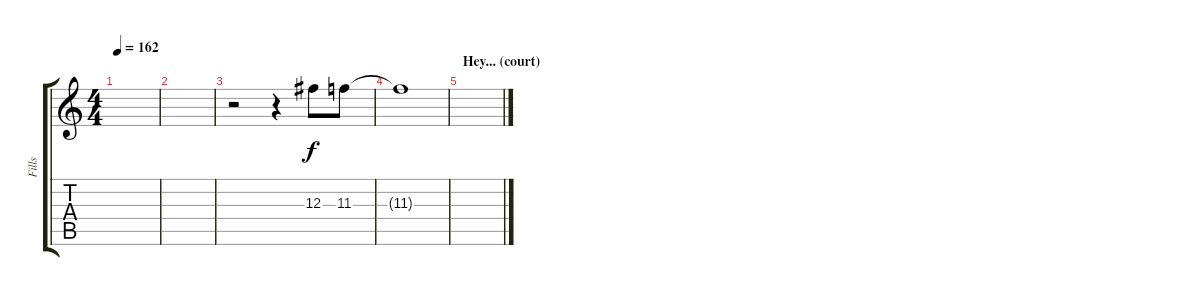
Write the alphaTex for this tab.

\track ("Fills" "Fills") {instrument overdrivenguitar}
\staff {score tabs}
\tuning (Eb4 Bb3 Gb3 Db3 Ab2 Eb2) {hide}
\ts (4 4)
\tempo 162
\clef g2
\ks c
|
|
r.2 r.4 12.3.8 11.3.8 |
11.3{t}.1 |
\section ("" "Hey... (court)")
